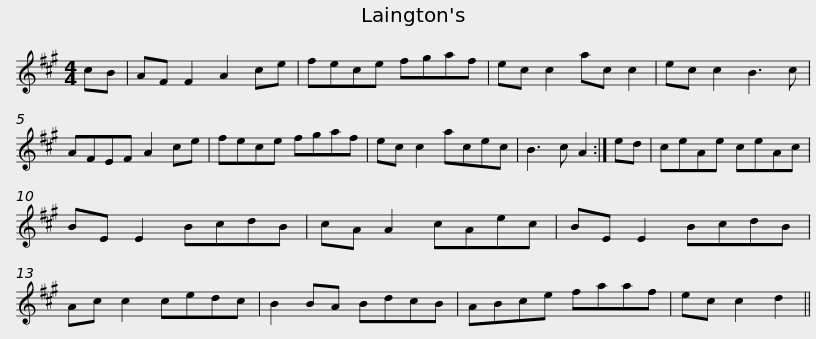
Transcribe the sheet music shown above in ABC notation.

X:1
L:1/8
M:4/4
I:linebreak $
K:A
V:1 treble
V:1
 cB | AF F2 A2 ce | fece fgaf | ec c2 ac c2 | ec c2 B3 c | %5
 AFEF A2 ce | fece fgaf |$ ec c2 acec | B3 c A2 :| ed | %10
 ceAe ceAc | BE E2 BcdB | cA A2 cAec | BE E2 BcdB |$ Ac c2 cedc | %15
 B2 BA BdcB | ABce faaf | ec c2 d2 || %18
